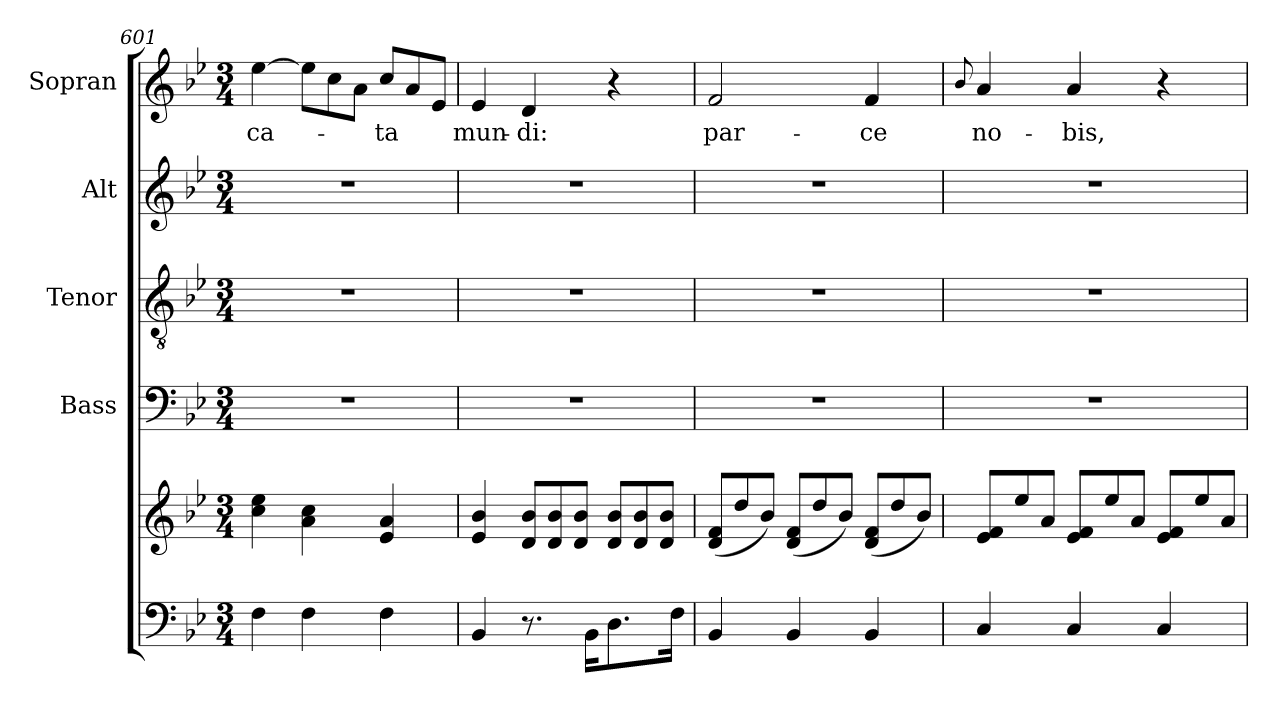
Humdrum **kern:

**kern	**kern	**kern	**kern	**kern	**kern	**text
*part5	*part5	*part4	*part3	*part2	*part1	*part1
*staff6	*staff5	*staff4	*staff3	*staff2	*staff1	*staff1
*	*	*I"Bass	*I"Tenor	*I"Alt	*I"Sopran	*
*	*	*I'B.	*I'T.	*I'A.	*I'S.	*
!!LO:PB:g=z
*clefF4	*clefG2	*clefF4	*clefGv2	*clefG2	*clefG2	*
*k[b-e-]	*k[b-e-]	*k[b-e-]	*k[b-e-]	*k[b-e-]	*k[b-e-]	*
*B-:	*B-:	*B-:	*B-:	*B-:	*B-:	*
*M3/4	*M3/4	*M3/4	*M3/4	*M3/4	*M3/4	*
=601	=601	=601	=601	=601	=601	=601
!	!	!	!	!	!	!LO:LY:b
4F\	4cc\ 4ee-\	2.r	2.r	2.r	[4ee-\	-ca-
*	*	*	*	*	*Xtuplet	*
4F\	4a\ 4cc\	.	.	.	12ee-\L]	.
.	.	.	.	.	12cc\	.
.	.	.	.	.	12a\J	.
!	!	!	!	!	!	!LO:LY:b
4F\	4e-/ 4a/	.	.	.	12cc/L	-ta
.	.	.	.	.	12a/	.
.	.	.	.	.	12e-/J	.
=602	=602	=602	=602	=602	=602	=602
!	!	!	!	!	!	!LO:LY:b
4BB-/	4e-/ 4b-/	2.r	2.r	2.r	4e-/	mun-
*	*Xtuplet	*	*	*	*	*
!	!	!	!	!	!	!LO:LY:b
8.r	12d/ 12b-/L	.	.	.	4d/	-di:
.	12d/ 12b-/	.	.	.	.	.
.	12d/ 12b-/J	.	.	.	.	.
16BB-\KL	.	.	.	.	.	.
8.D\	12d/ 12b-/L	.	.	.	4r	.
.	12d/ 12b-/	.	.	.	.	.
.	12d/ 12b-/J	.	.	.	.	.
16F\Jk	.	.	.	.	.	.
=603	=603	=603	=603	=603	=603	=603
!	!	!	!	!	!	!LO:LY:b
4BB-/	(<12d/ 12f/L	2.r	2.r	2.r	2f/	par-
.	12dd/	.	.	.	.	.
.	12b-/J)	.	.	.	.	.
4BB-/	(<12d/ 12f/L	.	.	.	.	.
.	12dd/	.	.	.	.	.
.	12b-/J)	.	.	.	.	.
!	!	!	!	!	!	!LO:LY:b
4BB-/	(<12d/ 12f/L	.	.	.	4f/	-ce
.	12dd/	.	.	.	.	.
.	12b-/J)	.	.	.	.	.
=604	=604	=604	=604	=604	=604	=604
.	.	.	.	.	8qqb-/	.
!	!	!	!	!	!	!LO:LY:b
4C/	12e-/ 12f/L	2.r	2.r	2.r	4a/	no-
.	12ee-/	.	.	.	.	.
.	12a/J	.	.	.	.	.
!	!	!	!	!	!	!LO:LY:b
4C/	12e-/ 12f/L	.	.	.	4a/	-bis,
.	12ee-/	.	.	.	.	.
.	12a/J	.	.	.	.	.
4C/	12e-/ 12f/L	.	.	.	4r	.
.	12ee-/	.	.	.	.	.
.	12a/J	.	.	.	.	.
=	=	=	=	=	=	=
*-	*-	*-	*-	*-	*-	*-
